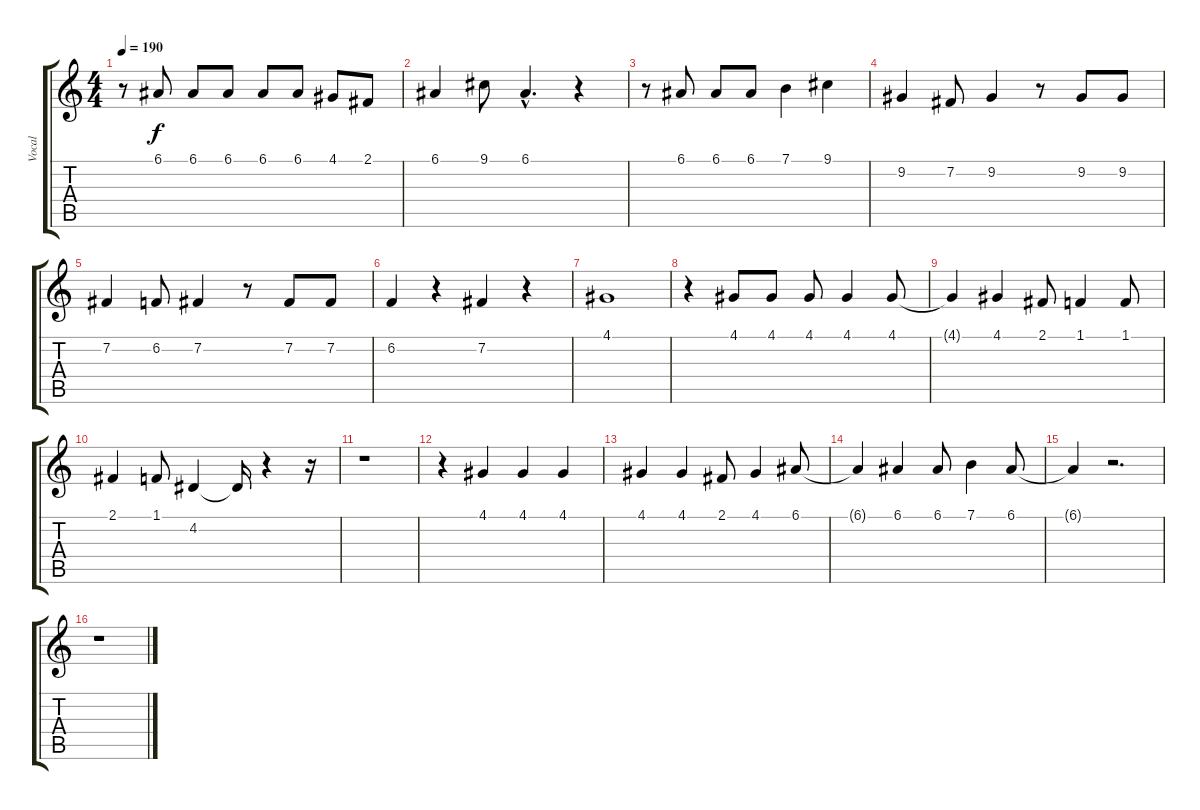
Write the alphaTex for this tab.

\track ("Vocal" "Vocal") {instrument tenorsax}
\staff {score tabs}
\tuning (E4 B3 G3 D3 A2 D2) {hide}
\ts (4 4)
\tempo 190
\clef g2
\ks c
r.8{dy f} 6.1.8 6.1.8 6.1.8 6.1.8 6.1.8 4.1.8 2.1.8 |
6.1.4 9.1.8 6.1{hac}.4{d} r.4 |
r.8 6.1.8 6.1.8 6.1.8 7.1.4 9.1.4 |
9.2.4 7.2.8 9.2.4 r.8 9.2.8 9.2.8 |
7.2.4 6.2.8 7.2.4 r.8 7.2.8 7.2.8 |
6.2.4 r.4 7.2.4 r.4 |
4.1.1 |
r.4 4.1.8 4.1.8 4.1.8 4.1.4 4.1.8 |
4.1{t}.4 4.1.4 2.1.8 1.1.4 1.1.8 |
2.1.4 1.1.8 4.2.4 4.2{t}.16 r.4 r.16 |
r.1 |
r.4 4.1.4 4.1.4 4.1.4 |
4.1.4 4.1.4 2.1.8 4.1.4 6.1.8 |
6.1{t}.4 6.1.4 6.1.8 7.1.4 6.1.8 |
6.1{t}.4 r.2{d} |
r.1
